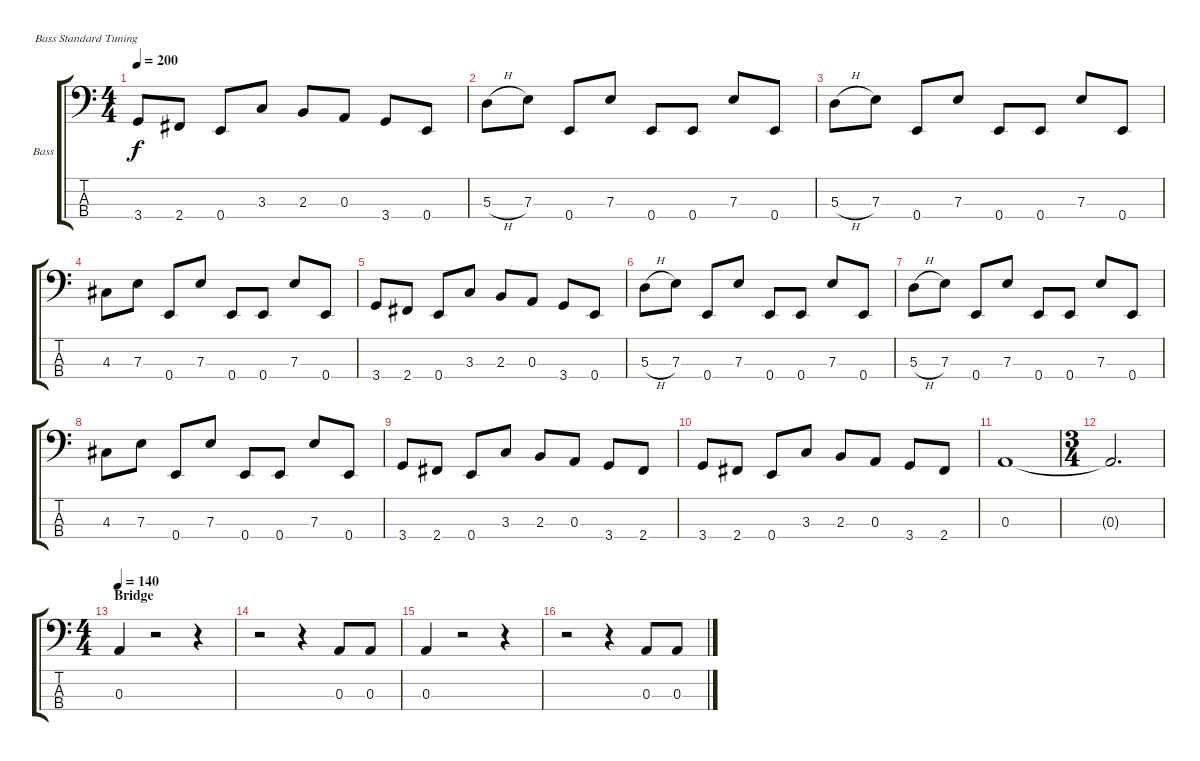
\defaultSystemsLayout 4
\bracketExtendMode groupsimilarinstruments
\firstSystemTrackNameOrientation horizontal
\otherSystemsTrackNameOrientation horizontal
\track ("Bass" "Bass") {instrument electricbasspick}
\staff {score tabs}
\tuning (G2 D2 A1 E1)
\ts (4 4)
\tempo 200
\clef f4
\scale
0.333333
\ks c
3.4.8{dy f} 2.4.8 0.4.8 3.3.8 2.3.8 0.3.8 3.4.8 0.4.8 |
\scale
0.333333 5.3{h}.8 7.3.8 0.4.8 7.3.8 0.4.8 0.4.8 7.3.8 0.4.8 |
\scale
0.333333 5.3{h}.8 7.3.8 0.4.8 7.3.8 0.4.8 0.4.8 7.3.8 0.4.8 |
\scale
0.333333 4.3.8 7.3.8 0.4.8 7.3.8 0.4.8 0.4.8 7.3.8 0.4.8 |
\scale
0.333333 3.4.8 2.4.8 0.4.8 3.3.8 2.3.8 0.3.8 3.4.8 0.4.8 |
\scale
0.333333 5.3{h}.8 7.3.8 0.4.8 7.3.8 0.4.8 0.4.8 7.3.8 0.4.8 |
\scale
0.333333 5.3{h}.8 7.3.8 0.4.8 7.3.8 0.4.8 0.4.8 7.3.8 0.4.8 |
\scale
0.333333 4.3.8 7.3.8 0.4.8 7.3.8 0.4.8 0.4.8 7.3.8 0.4.8 |
\scale
0.333333 3.4.8 2.4.8 0.4.8 3.3.8 2.3.8 0.3.8 3.4.8 2.4.8 |
\scale
0.257261 3.4.8 2.4.8 0.4.8 3.3.8 2.3.8 0.3.8 3.4.8 2.4.8 |
\scale
0.257261 0.3.1 |
\ts (3 4)
\scale
0.485477 0.3{t}.2{d} |
\ts (4 4)
\section ("" "Bridge")
\tempo 140
\scale
0.485477 0.3.4 r.2 r.4 |
\scale
0.257261 r.2 r.4 0.3.8 0.3.8 |
\scale
0.257261 0.3.4 r.2 r.4 |
\scale
0.333333 r.2 r.4 0.3.8 0.3.8
